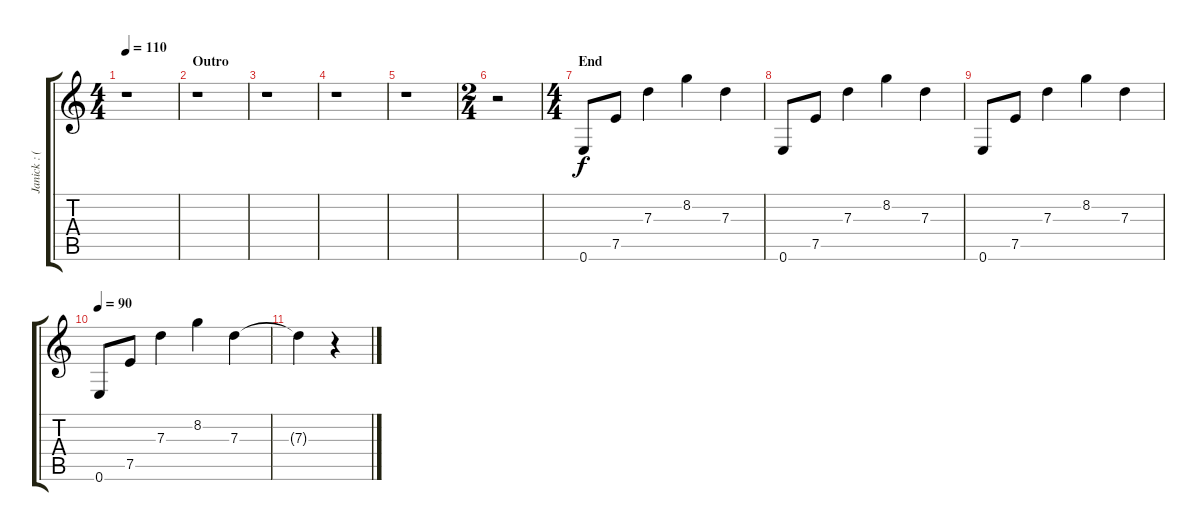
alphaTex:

\track ("Janick : (Clean Guitar)" "Janick : (") {instrument acousticguitarsteel}
\staff {score tabs}
\tuning (E4 B3 G3 D3 A2 E2) {hide}
\ts (4 4)
\tempo 110
\clef g2
\ks c
r.1{dy f} |
\section ("" "Outro")
r.1 |
r.1 |
r.1 |
r.1 |
\ts (2 4)
r.2 |
\ts (4 4)
\section ("" "End")
0.6.8{instrument acousticguitarsteel} 7.5.8 7.3.4 8.2.4 7.3.4 |
0.6.8 7.5.8 7.3.4 8.2.4 7.3.4 |
0.6.8 7.5.8 7.3.4 8.2.4 7.3.4 |
\tempo 90
0.6.8 7.5.8 7.3.4 8.2.4 7.3.4 |
7.3{t}.4 r.4
